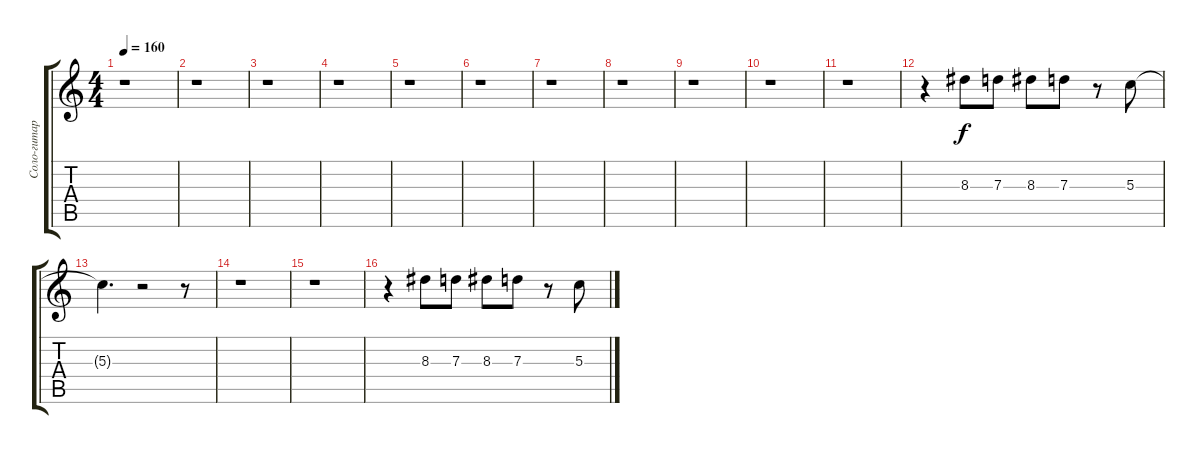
\track ("Соло-гитара 2" "Соло-гитар") {instrument overdrivenguitar}
\staff {score tabs}
\tuning (E4 B3 G3 D3 A2 E2) {hide}
\ts (4 4)
\tempo 160
\clef g2
\ks c
r.1{dy f} |
r.1 |
r.1 |
r.1 |
r.1 |
r.1 |
r.1 |
r.1 |
r.1 |
r.1 |
r.1 |
r.4 8.3.8 7.3.8 8.3.8 7.3.8 r.8 5.3.8 |
5.3{t}.4{d} r.2 r.8 |
r.1 |
r.1 |
r.4 8.3.8 7.3.8 8.3.8 7.3.8 r.8 5.3.8
